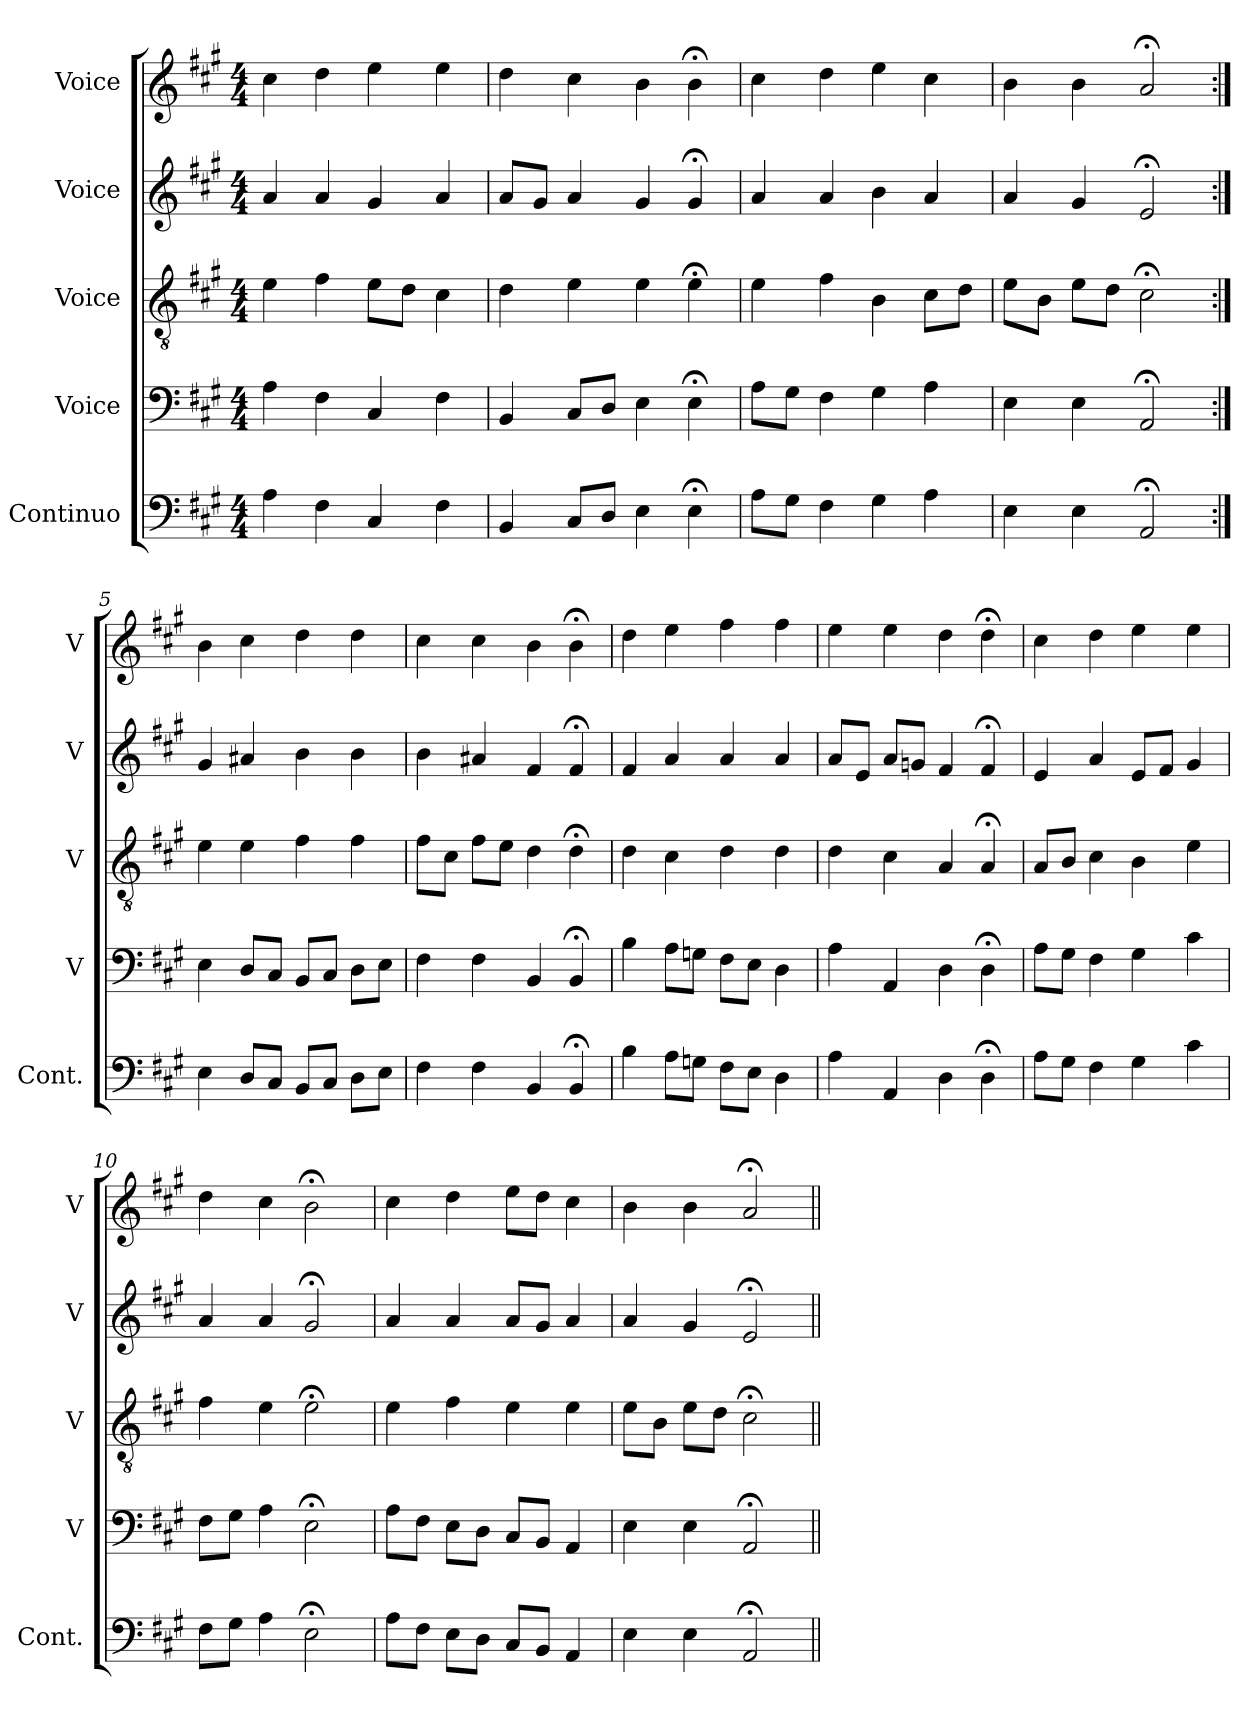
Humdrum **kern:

**kern	**kern	**kern	**kern	**kern
*part5	*part4	*part3	*part2	*part1
*staff5	*staff4	*staff3	*staff2	*staff1
*I"Continuo	*I"Voice	*I"Voice	*I"Voice	*I"Voice
*I'Cont.	*I'V	*I'V	*I'V	*I'V
*clefF4	*clefF4	*clefGv2	*clefG2	*clefG2
*ITrd7c12	*	*	*	*
*k[f#c#g#]	*k[f#c#g#]	*k[f#c#g#]	*k[f#c#g#]	*k[f#c#g#]
*M4/4	*M4/4	*M4/4	*M4/4	*M4/4
=1	=1	=1	=1	=1
4AA\	4A\	4e\	4a/	4cc#\
4FF#\	4F#\	4f#\	4a/	4dd\
4CC#/	4C#/	8e\L	4g#/	4ee\
.	.	8d\J	.	.
4FF#\	4F#\	4c#\	4a/	4ee\
=2	=2	=2	=2	=2
4BBB/	4BB/	4d\	8a/L	4dd\
.	.	.	8g#/J	.
8CC#/L	8C#/L	4e\	4a/	4cc#\
8DD/J	8D/J	.	.	.
4EE\	4E\	4e\	4g#/	4b\
4EE;<\	4E;<\	4e;<\	4g#;</	4b;<\
=3	=3	=3	=3	=3
8AA\L	8A\L	4e\	4a/	4cc#\
8GG#\J	8G#\J	.	.	.
4FF#\	4F#\	4f#\	4a/	4dd\
4GG#\	4G#\	4B\	4b\	4ee\
4AA\	4A\	8c#\L	4a/	4cc#\
.	.	8d\J	.	.
=4	=4	=4	=4	=4
4EE\	4E\	8e\L	4a/	4b\
.	.	8B\J	.	.
4EE\	4E\	8e\L	4g#/	4b\
.	.	8d\J	.	.
2AAA;</	2AA;</	2c#;<\	2e;</	2a;</
=5:|!	=5:|!	=5:|!	=5:|!	=5:|!
4EE\	4E\	4e\	4g#/	4b\
8DD/L	8D/L	4e\	4a#X/	4cc#\
8CC#/J	8C#/J	.	.	.
8BBB/L	8BB/L	4f#\	4b\	4dd\
8CC#/J	8C#/J	.	.	.
8DD\L	8D\L	4f#\	4b\	4dd\
8EE\J	8E\J	.	.	.
=6	=6	=6	=6	=6
4FF#\	4F#\	8f#\L	4b\	4cc#\
.	.	8c#\J	.	.
4FF#\	4F#\	8f#\L	4a#X/	4cc#\
.	.	8e\J	.	.
4BBB/	4BB/	4d\	4f#/	4b\
4BBB;</	4BB;</	4d;<\	4f#;</	4b;<\
!!LO:LB:g=z
=7	=7	=7	=7	=7
4BB\	4B\	4d\	4f#/	4dd\
8AA\L	8A\L	4c#\	4a/	4ee\
8GGn\J	8Gn\J	.	.	.
8FF#\L	8F#\L	4d\	4a/	4ff#\
8EE\J	8E\J	.	.	.
4DD\	4D\	4d\	4a/	4ff#\
=8	=8	=8	=8	=8
4AA\	4A\	4d\	8a/L	4ee\
.	.	.	8e/J	.
4AAA/	4AA/	4c#\	8a/L	4ee\
.	.	.	8gn/J	.
4DD\	4D\	4A/	4f#/	4dd\
4DD;<\	4D;<\	4A;</	4f#;</	4dd;<\
=9	=9	=9	=9	=9
8AA\L	8A\L	8A/L	4e/	4cc#\
8GG#\J	8G#\J	8B/J	.	.
4FF#\	4F#\	4c#\	4a/	4dd\
4GG#\	4G#\	4B\	8e/L	4ee\
.	.	.	8f#/J	.
4C#\	4c#\	4e\	4g#/	4ee\
=10	=10	=10	=10	=10
8FF#\L	8F#\L	4f#\	4a/	4dd\
8GG#\J	8G#\J	.	.	.
4AA\	4A\	4e\	4a/	4cc#\
2EE;<\	2E;<\	2e;<\	2g#;</	2b;<\
=11	=11	=11	=11	=11
8AA\L	8A\L	4e\	4a/	4cc#\
8FF#\J	8F#\J	.	.	.
8EE\L	8E\L	4f#\	4a/	4dd\
8DD\J	8D\J	.	.	.
8CC#/L	8C#/L	4e\	8a/L	8ee\L
8BBB/J	8BB/J	.	8g#/J	8dd\J
4AAA/	4AA/	4e\	4a/	4cc#\
=12	=12	=12	=12	=12
4EE\	4E\	8e\L	4a/	4b\
.	.	8B\J	.	.
4EE\	4E\	8e\L	4g#/	4b\
.	.	8d\J	.	.
2AAA;</	2AA;</	2c#;<\	2e;</	2a;</
=||	=||	=||	=||	=||
*-	*-	*-	*-	*-
